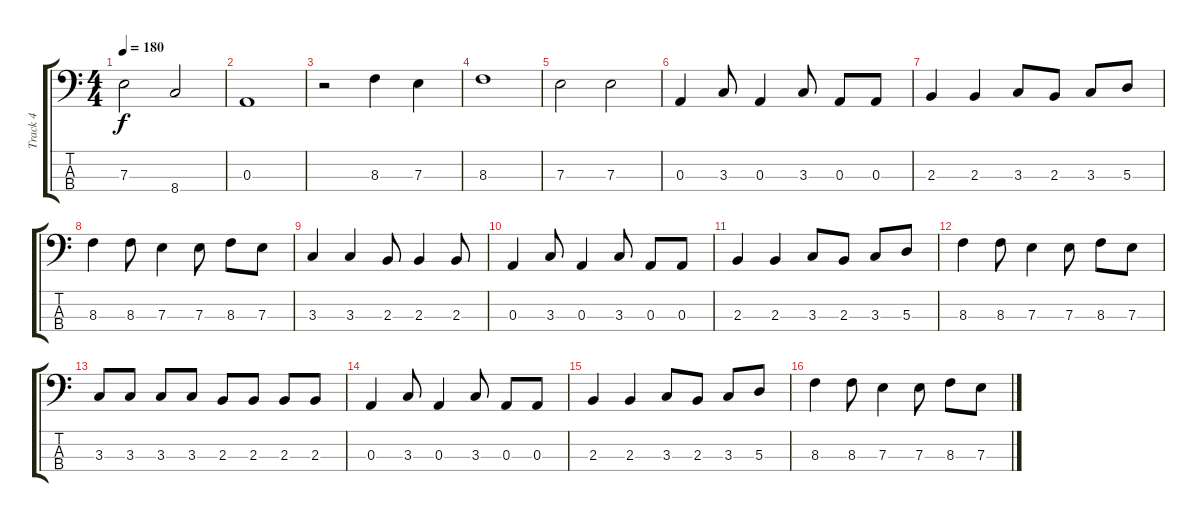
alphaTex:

\track ("Track 4" "Track 4") {instrument electricbasspick}
\staff {score tabs}
\tuning (G2 D2 A1 E1) {hide}
\ts (4 4)
\tempo 180
\clef f4
\ks c
7.3.2{dy f} 8.4.2 |
0.3.1 |
r.2 8.3.4 7.3.4 |
8.3.1 |
7.3.2 7.3.2 |
0.3.4 3.3.8 0.3.4 3.3.8 0.3.8 0.3.8 |
2.3.4 2.3.4 3.3.8 2.3.8 3.3.8 5.3.8 |
8.3.4 8.3.8 7.3.4 7.3.8 8.3.8 7.3.8 |
3.3.4 3.3.4 2.3.8 2.3.4 2.3.8 |
0.3.4 3.3.8 0.3.4 3.3.8 0.3.8 0.3.8 |
2.3.4 2.3.4 3.3.8 2.3.8 3.3.8 5.3.8 |
8.3.4 8.3.8 7.3.4 7.3.8 8.3.8 7.3.8 |
3.3.8 3.3.8 3.3.8 3.3.8 2.3.8 2.3.8 2.3.8 2.3.8 |
0.3.4 3.3.8 0.3.4 3.3.8 0.3.8 0.3.8 |
2.3.4 2.3.4 3.3.8 2.3.8 3.3.8 5.3.8 |
8.3.4 8.3.8 7.3.4 7.3.8 8.3.8 7.3.8
